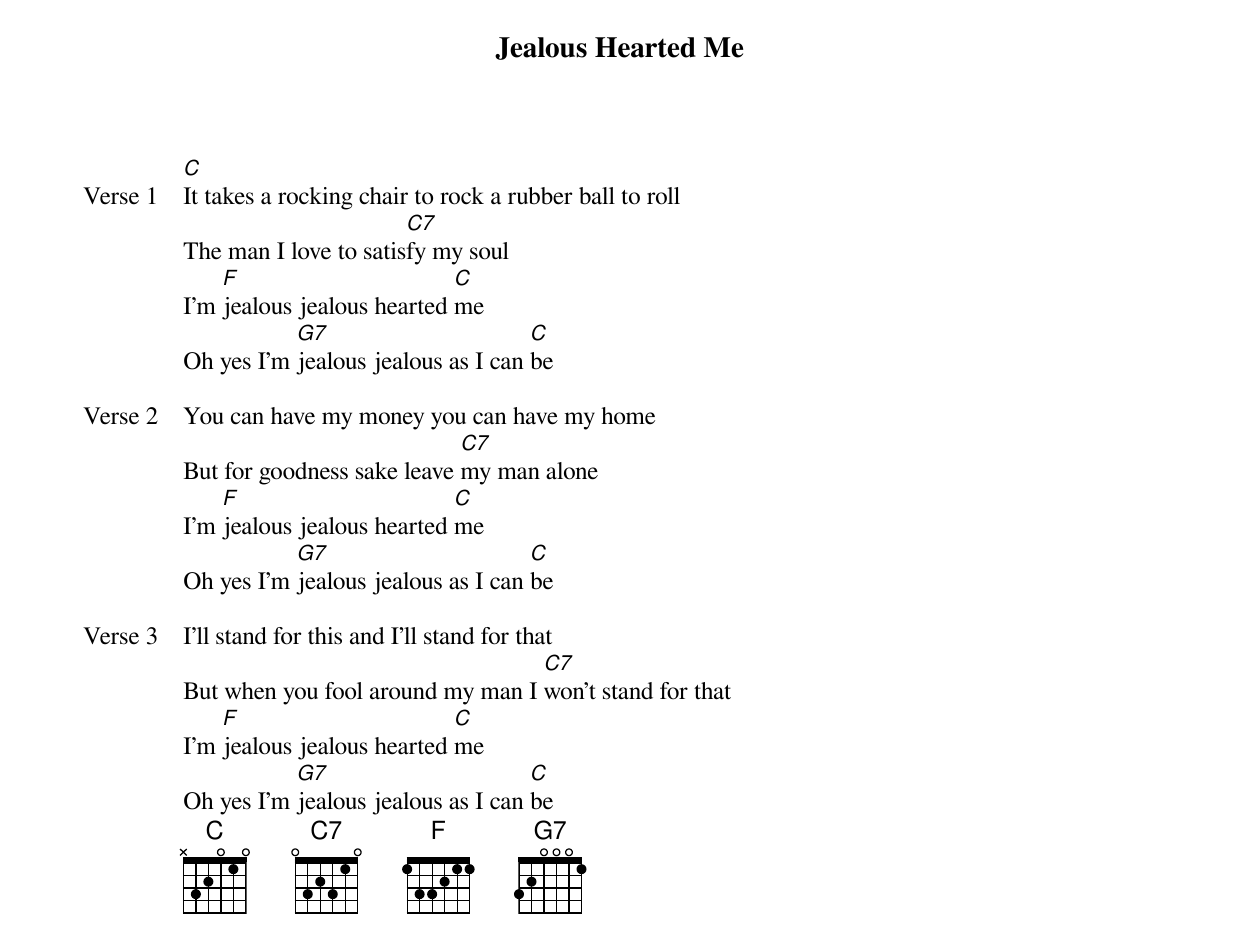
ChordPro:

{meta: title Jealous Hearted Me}
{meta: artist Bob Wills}
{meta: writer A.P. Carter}

{start_of_verse: Verse 1}
[C]It takes a rocking chair to rock a rubber ball to roll
The man I love to satis[C7]fy my soul
I'm [F]jealous jealous hearted [C]me
Oh yes I'm [G7]jealous jealous as I can [C]be
{end_of_verse}

{start_of_verse: Verse 2}
You can have my money you can have my home
But for goodness sake leave [C7]my man alone
I'm [F]jealous jealous hearted [C]me
Oh yes I'm [G7]jealous jealous as I can [C]be
{end_of_verse}

{start_of_verse: Verse 3}
I’ll stand for this and I’ll stand for that
But when you fool around my man I [C7]won’t stand for that
I'm [F]jealous jealous hearted [C]me
Oh yes I'm [G7]jealous jealous as I can [C]be
{end_of_verse}
